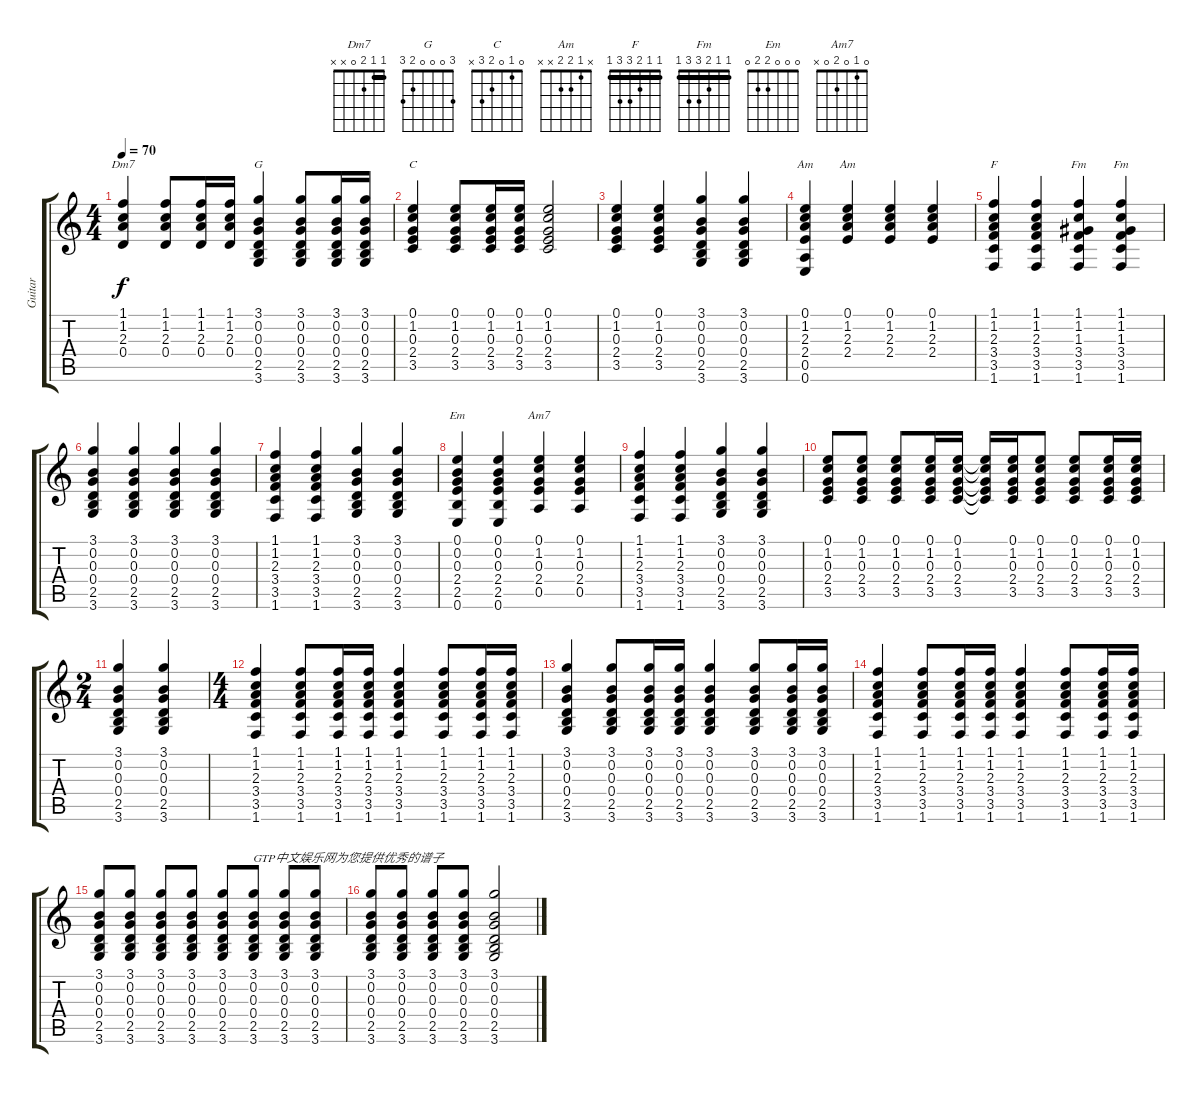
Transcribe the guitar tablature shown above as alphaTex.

\track ("Guitar" "Guitar") {instrument acousticguitarsteel}
\staff {score tabs}
\tuning (E4 B3 G3 D3 A2 E2) {hide}
\chord ("Dm7" 1 1 2 0 x x) {barre 1}
\chord ("G" 3 0 0 0 2 3)
\chord ("C" 0 1 0 2 3 x)
\chord ("Am" 0 1 2 2 0 0)
\chord ("Am" x 1 2 2 x x)
\chord ("F" 1 1 2 3 3 1) {barre 1}
\chord ("Fm" 1 1 1 3 3 1) {barre 1}
\chord ("Fm" 1 1 2 3 3 1) {barre 1}
\chord ("Em" 0 0 0 2 2 0)
\chord ("Am7" 0 1 0 2 0 x)
\ts (4 4)
\tempo 70
\clef g2
\ks c
(1.1 1.2 2.3 0.4).4{ch "Dm7" dy f} (1.1 1.2 2.3 0.4).8 (1.1 1.2 2.3 0.4).16 (1.1 1.2 2.3 0.4).16 (3.1 0.2 0.3 0.4 2.5 3.6).4{ch "G"} (3.1 0.2 0.3 0.4 2.5 3.6).8 (3.1 0.2 0.3 0.4 2.5 3.6).16 (3.1 0.2 0.3 0.4 2.5 3.6).16 |
(0.1 1.2 0.3 2.4 3.5).4{ch "C"} (0.1 1.2 0.3 2.4 3.5).8 (0.1 1.2 0.3 2.4 3.5).16 (0.1 1.2 0.3 2.4 3.5).16 (0.1 1.2 0.3 2.4 3.5).2 |
(0.1 1.2 0.3 2.4 3.5).4 (0.1 1.2 0.3 2.4 3.5).4 (3.1 0.2 0.3 0.4 2.5 3.6).4 (3.1 0.2 0.3 0.4 2.5 3.6).4 |
(0.1 1.2 2.3 2.4 0.5 0.6).4{ch "Am"} (0.1 1.2 2.3 2.4).4{ch "Am"} (0.1 1.2 2.3 2.4).4 (0.1 1.2 2.3 2.4).4 |
(1.1 1.2 2.3 3.4 3.5 1.6).4{ch "F"} (1.1 1.2 2.3 3.4 3.5 1.6).4 (1.1 1.2 1.3 3.4 3.5 1.6).4{ch "Fm"} (1.1 1.2 1.3 3.4 3.5 1.6).4{ch "Fm"} |
(3.1 0.2 0.3 0.4 2.5 3.6).4 (3.1 0.2 0.3 0.4 2.5 3.6).4 (3.1 0.2 0.3 0.4 2.5 3.6).4 (3.1 0.2 0.3 0.4 2.5 3.6).4 |
(1.1 1.2 2.3 3.4 3.5 1.6).4 (1.1 1.2 2.3 3.4 3.5 1.6).4 (3.1 0.2 0.3 0.4 2.5 3.6).4 (3.1 0.2 0.3 0.4 2.5 3.6).4 |
(0.1 0.2 0.3 2.4 2.5 0.6).4{ch "Em"} (0.1 0.2 0.3 2.4 2.5 0.6).4 (0.1 1.2 0.3 2.4 0.5).4{ch "Am7"} (0.1 1.2 0.3 2.4 0.5).4 |
(1.1 1.2 2.3 3.4 3.5 1.6).4 (1.1 1.2 2.3 3.4 3.5 1.6).4 (3.1 0.2 0.3 0.4 2.5 3.6).4 (3.1 0.2 0.3 0.4 2.5 3.6).4 |
(0.1 1.2 0.3 2.4 3.5).8 (0.1 1.2 0.3 2.4 3.5).8 (0.1 1.2 0.3 2.4 3.5).8 (0.1 1.2 0.3 2.4 3.5).16 (0.1 1.2 0.3 2.4 3.5).16 (0.1{t} 1.2{t} 0.3{t} 2.4{t} 3.5{t}).16 (0.1 1.2 0.3 2.4 3.5).16 (0.1 1.2 0.3 2.4 3.5).8 (0.1 1.2 0.3 2.4 3.5).8 (0.1 1.2 0.3 2.4 3.5).16 (0.1 1.2 0.3 2.4 3.5).16 |
\ts (2 4)
(3.1 0.2 0.3 0.4 2.5 3.6).4 (3.1 0.2 0.3 0.4 2.5 3.6).4 |
\ts (4 4)
(1.1 1.2 2.3 3.4 3.5 1.6).4 (1.1 1.2 2.3 3.4 3.5 1.6).8 (1.1 1.2 2.3 3.4 3.5 1.6).16 (1.1 1.2 2.3 3.4 3.5 1.6).16 (1.1 1.2 2.3 3.4 3.5 1.6).4 (1.1 1.2 2.3 3.4 3.5 1.6).8 (1.1 1.2 2.3 3.4 3.5 1.6).16 (1.1 1.2 2.3 3.4 3.5 1.6).16 |
(3.1 0.2 0.3 0.4 2.5 3.6).4 (3.1 0.2 0.3 0.4 2.5 3.6).8 (3.1 0.2 0.3 0.4 2.5 3.6).16 (3.1 0.2 0.3 0.4 2.5 3.6).16 (3.1 0.2 0.3 0.4 2.5 3.6).4 (3.1 0.2 0.3 0.4 2.5 3.6).8 (3.1 0.2 0.3 0.4 2.5 3.6).16 (3.1 0.2 0.3 0.4 2.5 3.6).16 |
(1.1 1.2 2.3 3.4 3.5 1.6).4 (1.1 1.2 2.3 3.4 3.5 1.6).8 (1.1 1.2 2.3 3.4 3.5 1.6).16 (1.1 1.2 2.3 3.4 3.5 1.6).16 (1.1 1.2 2.3 3.4 3.5 1.6).4 (1.1 1.2 2.3 3.4 3.5 1.6).8 (1.1 1.2 2.3 3.4 3.5 1.6).16 (1.1 1.2 2.3 3.4 3.5 1.6).16 |
(3.1 0.2 0.3 0.4 2.5 3.6).8 (3.1 0.2 0.3 0.4 2.5 3.6).8 (3.1 0.2 0.3 0.4 2.5 3.6).8 (3.1 0.2 0.3 0.4 2.5 3.6).8 (3.1 0.2 0.3 0.4 2.5 3.6).8 (3.1 0.2 0.3 0.4 2.5 3.6).8{txt "GTP中文娱乐网为您提供优秀的谱子"} (3.1 0.2 0.3 0.4 2.5 3.6).8 (3.1 0.2 0.3 0.4 2.5 3.6).8 |
(3.1 0.2 0.3 0.4 2.5 3.6).8 (3.1 0.2 0.3 0.4 2.5 3.6).8 (3.1 0.2 0.3 0.4 2.5 3.6).8 (3.1 0.2 0.3 0.4 2.5 3.6).8 (3.1 0.2 0.3 0.4 2.5 3.6).2
